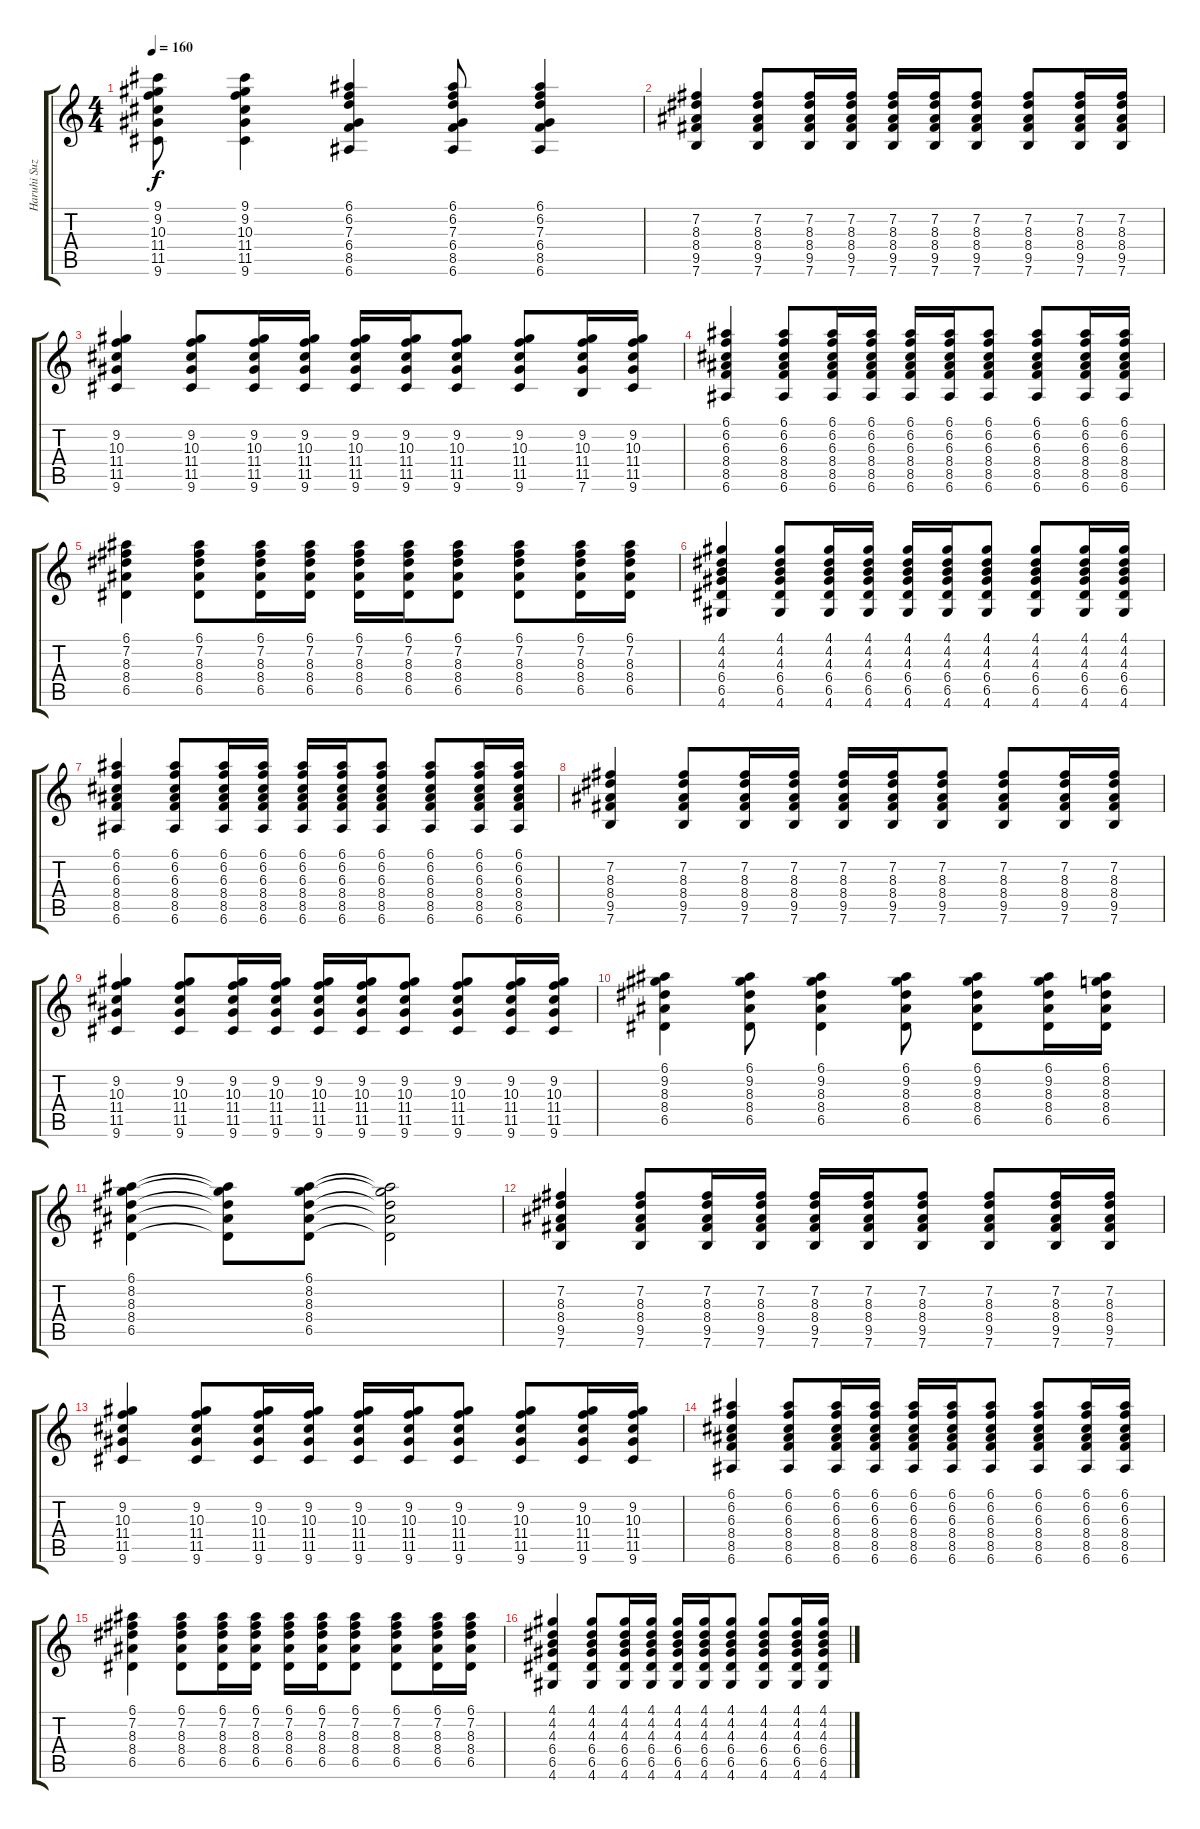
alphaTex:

\track ("Haruhi Suzumiya (Rhythm Guitar)" "Haruhi Suz") {instrument overdrivenguitar}
\staff {score tabs}
\tuning (E4 B3 G3 D3 A2 E2) {hide}
\ts (4 4)
\tempo 160
\clef g2
\ks c
(9.1 9.2 10.3 11.4 11.5 9.6).8{dy f} (9.1 9.2 10.3 11.4 11.5 9.6).4 (6.1 6.2 7.3 6.4 8.5 6.6).4 (6.1 6.2 7.3 6.4 8.5 6.6).8 (6.1 6.2 7.3 6.4 8.5 6.6).4 |
(7.2 8.3 8.4 9.5 7.6).4 (7.2 8.3 8.4 9.5 7.6).8 (7.2 8.3 8.4 9.5 7.6).16 (7.2 8.3 8.4 9.5 7.6).16 (7.2 8.3 8.4 9.5 7.6).16 (7.2 8.3 8.4 9.5 7.6).16 (7.2 8.3 8.4 9.5 7.6).8 (7.2 8.3 8.4 9.5 7.6).8 (7.2 8.3 8.4 9.5 7.6).16 (7.2 8.3 8.4 9.5 7.6).16 |
(9.2 10.3 11.4 11.5 9.6).4 (9.2 10.3 11.4 11.5 9.6).8 (9.2 10.3 11.4 11.5 9.6).16 (9.2 10.3 11.4 11.5 9.6).16 (9.2 10.3 11.4 11.5 9.6).16 (9.2 10.3 11.4 11.5 9.6).16 (9.2 10.3 11.4 11.5 9.6).8 (9.2 10.3 11.4 11.5 9.6).8 (9.2 10.3 11.4 11.5 7.6).16 (9.2 10.3 11.4 11.5 9.6).16 |
(6.1 6.2 6.3 8.4 8.5 6.6).4 (6.1 6.2 6.3 8.4 8.5 6.6).8 (6.1 6.2 6.3 8.4 8.5 6.6).16 (6.1 6.2 6.3 8.4 8.5 6.6).16 (6.1 6.2 6.3 8.4 8.5 6.6).16 (6.1 6.2 6.3 8.4 8.5 6.6).16 (6.1 6.2 6.3 8.4 8.5 6.6).8 (6.1 6.2 6.3 8.4 8.5 6.6).8 (6.1 6.2 6.3 8.4 8.5 6.6).16 (6.1 6.2 6.3 8.4 8.5 6.6).16 |
(6.1 7.2 8.3 8.4 6.5).4 (6.1 7.2 8.3 8.4 6.5).8 (6.1 7.2 8.3 8.4 6.5).16 (6.1 7.2 8.3 8.4 6.5).16 (6.1 7.2 8.3 8.4 6.5).16 (6.1 7.2 8.3 8.4 6.5).16 (6.1 7.2 8.3 8.4 6.5).8 (6.1 7.2 8.3 8.4 6.5).8 (6.1 7.2 8.3 8.4 6.5).16 (6.1 7.2 8.3 8.4 6.5).16 |
(4.1 4.2 4.3 6.4 6.5 4.6).4 (4.1 4.2 4.3 6.4 6.5 4.6).8 (4.1 4.2 4.3 6.4 6.5 4.6).16 (4.1 4.2 4.3 6.4 6.5 4.6).16 (4.1 4.2 4.3 6.4 6.5 4.6).16 (4.1 4.2 4.3 6.4 6.5 4.6).16 (4.1 4.2 4.3 6.4 6.5 4.6).8 (4.1 4.2 4.3 6.4 6.5 4.6).8 (4.1 4.2 4.3 6.4 6.5 4.6).16 (4.1 4.2 4.3 6.4 6.5 4.6).16 |
(6.1 6.2 6.3 8.4 8.5 6.6).4 (6.1 6.2 6.3 8.4 8.5 6.6).8 (6.1 6.2 6.3 8.4 8.5 6.6).16 (6.1 6.2 6.3 8.4 8.5 6.6).16 (6.1 6.2 6.3 8.4 8.5 6.6).16 (6.1 6.2 6.3 8.4 8.5 6.6).16 (6.1 6.2 6.3 8.4 8.5 6.6).8 (6.1 6.2 6.3 8.4 8.5 6.6).8 (6.1 6.2 6.3 8.4 8.5 6.6).16 (6.1 6.2 6.3 8.4 8.5 6.6).16 |
(7.2 8.3 8.4 9.5 7.6).4 (7.2 8.3 8.4 9.5 7.6).8 (7.2 8.3 8.4 9.5 7.6).16 (7.2 8.3 8.4 9.5 7.6).16 (7.2 8.3 8.4 9.5 7.6).16 (7.2 8.3 8.4 9.5 7.6).16 (7.2 8.3 8.4 9.5 7.6).8 (7.2 8.3 8.4 9.5 7.6).8 (7.2 8.3 8.4 9.5 7.6).16 (7.2 8.3 8.4 9.5 7.6).16 |
(9.2 10.3 11.4 11.5 9.6).4 (9.2 10.3 11.4 11.5 9.6).8 (9.2 10.3 11.4 11.5 9.6).16 (9.2 10.3 11.4 11.5 9.6).16 (9.2 10.3 11.4 11.5 9.6).16 (9.2 10.3 11.4 11.5 9.6).16 (9.2 10.3 11.4 11.5 9.6).8 (9.2 10.3 11.4 11.5 9.6).8 (9.2 10.3 11.4 11.5 9.6).16 (9.2 10.3 11.4 11.5 9.6).16 |
(6.1 9.2 8.3 8.4 6.5).4 (6.1 9.2 8.3 8.4 6.5).8 (6.1 9.2 8.3 8.4 6.5).4 (6.1 9.2 8.3 8.4 6.5).8 (6.1 9.2 8.3 8.4 6.5).8 (6.1 9.2 8.3 8.4 6.5).16 (6.1 8.2 8.3 8.4 6.5).16 |
(6.1 8.2 8.3 8.4 6.5).4 (6.1{t} 8.2{t} 8.3{t} 8.4{t} 6.5{t}).8 (6.1 8.2 8.3 8.4 6.5).8 (6.1{t} 8.2{t} 8.3{t} 8.4{t} 6.5{t}).2 |
(7.2 8.3 8.4 9.5 7.6).4 (7.2 8.3 8.4 9.5 7.6).8 (7.2 8.3 8.4 9.5 7.6).16 (7.2 8.3 8.4 9.5 7.6).16 (7.2 8.3 8.4 9.5 7.6).16 (7.2 8.3 8.4 9.5 7.6).16 (7.2 8.3 8.4 9.5 7.6).8 (7.2 8.3 8.4 9.5 7.6).8 (7.2 8.3 8.4 9.5 7.6).16 (7.2 8.3 8.4 9.5 7.6).16 |
(9.2 10.3 11.4 11.5 9.6).4 (9.2 10.3 11.4 11.5 9.6).8 (9.2 10.3 11.4 11.5 9.6).16 (9.2 10.3 11.4 11.5 9.6).16 (9.2 10.3 11.4 11.5 9.6).16 (9.2 10.3 11.4 11.5 9.6).16 (9.2 10.3 11.4 11.5 9.6).8 (9.2 10.3 11.4 11.5 9.6).8 (9.2 10.3 11.4 11.5 9.6).16 (9.2 10.3 11.4 11.5 9.6).16 |
(6.1 6.2 6.3 8.4 8.5 6.6).4 (6.1 6.2 6.3 8.4 8.5 6.6).8 (6.1 6.2 6.3 8.4 8.5 6.6).16 (6.1 6.2 6.3 8.4 8.5 6.6).16 (6.1 6.2 6.3 8.4 8.5 6.6).16 (6.1 6.2 6.3 8.4 8.5 6.6).16 (6.1 6.2 6.3 8.4 8.5 6.6).8 (6.1 6.2 6.3 8.4 8.5 6.6).8 (6.1 6.2 6.3 8.4 8.5 6.6).16 (6.1 6.2 6.3 8.4 8.5 6.6).16 |
(6.1 7.2 8.3 8.4 6.5).4 (6.1 7.2 8.3 8.4 6.5).8 (6.1 7.2 8.3 8.4 6.5).16 (6.1 7.2 8.3 8.4 6.5).16 (6.1 7.2 8.3 8.4 6.5).16 (6.1 7.2 8.3 8.4 6.5).16 (6.1 7.2 8.3 8.4 6.5).8 (6.1 7.2 8.3 8.4 6.5).8 (6.1 7.2 8.3 8.4 6.5).16 (6.1 7.2 8.3 8.4 6.5).16 |
(4.1 4.2 4.3 6.4 6.5 4.6).4 (4.1 4.2 4.3 6.4 6.5 4.6).8 (4.1 4.2 4.3 6.4 6.5 4.6).16 (4.1 4.2 4.3 6.4 6.5 4.6).16 (4.1 4.2 4.3 6.4 6.5 4.6).16 (4.1 4.2 4.3 6.4 6.5 4.6).16 (4.1 4.2 4.3 6.4 6.5 4.6).8 (4.1 4.2 4.3 6.4 6.5 4.6).8 (4.1 4.2 4.3 6.4 6.5 4.6).16 (4.1 4.2 4.3 6.4 6.5 4.6).16
